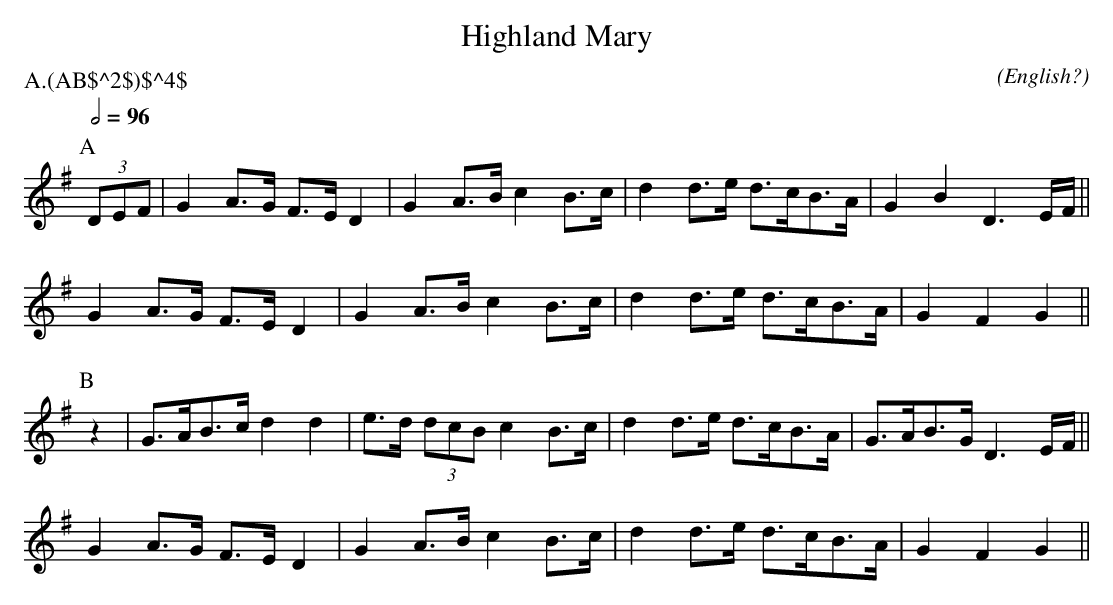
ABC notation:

X:1
T:Highland Mary
C:
O:English?
P:A.(AB$^2$)$^4$
K:G
Q:1/2=96
P:A
(3DEF |\
G2 A>G F>E D2 | G2   A>B c2    B>c | d2 d>e d>cB>A | G2 B2  D3 E/2F/2 ||
G2 A>G F>E D2 | G2   A>B c2    B>c | d2 d>e d>cB>A | G2 F2  G2        ||
P:B
z2 |\
G>AB>c d2  d2 | e>d  (3dcB c2  B>c | d2 d>e d>cB>A | G>AB>G D3 E/2F/2 ||
G2 A>G F>E D2 | G2   A>B   c2  B>c | d2 d>e d>cB>A | G2 F2  G2        ||
